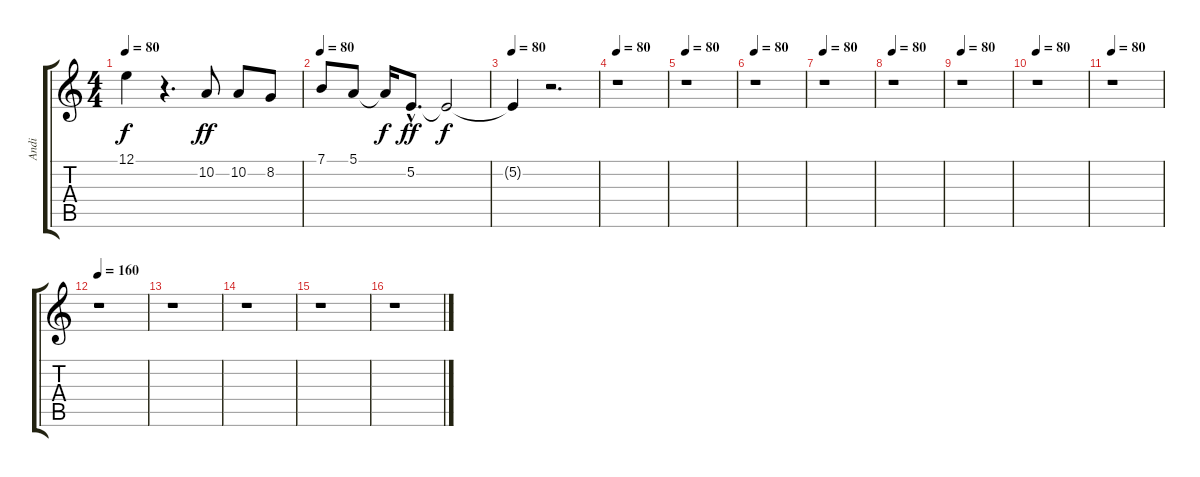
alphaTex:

\track ("Andi" "Andi") {instrument flute}
\staff {score tabs}
\tuning (E4 B3 G3 D3 A2 E2) {hide}
\ts (4 4)
\tempo 80
\clef g2
\ks c
12.1{t}.4{dy f} r.4{d} 10.2.8{dy ff} 10.2.8 8.2.8 |
\tempo 80
7.1.8 5.1.8 5.1{t}.16{dy f} 5.2{hac}.8{d dy ff} 5.2{t}.2{dy f} |
\tempo 80
5.2{t}.4 r.2{d} |
\tempo 80
r.1 |
\tempo 80
r.1 |
\tempo 80
r.1 |
\tempo 80
r.1 |
\tempo 80
r.1 |
\tempo 80
r.1 |
\tempo 80
r.1 |
\tempo 80
r.1 |
\tempo 160
r.1 |
r.1 |
r.1 |
r.1 |
r.1
